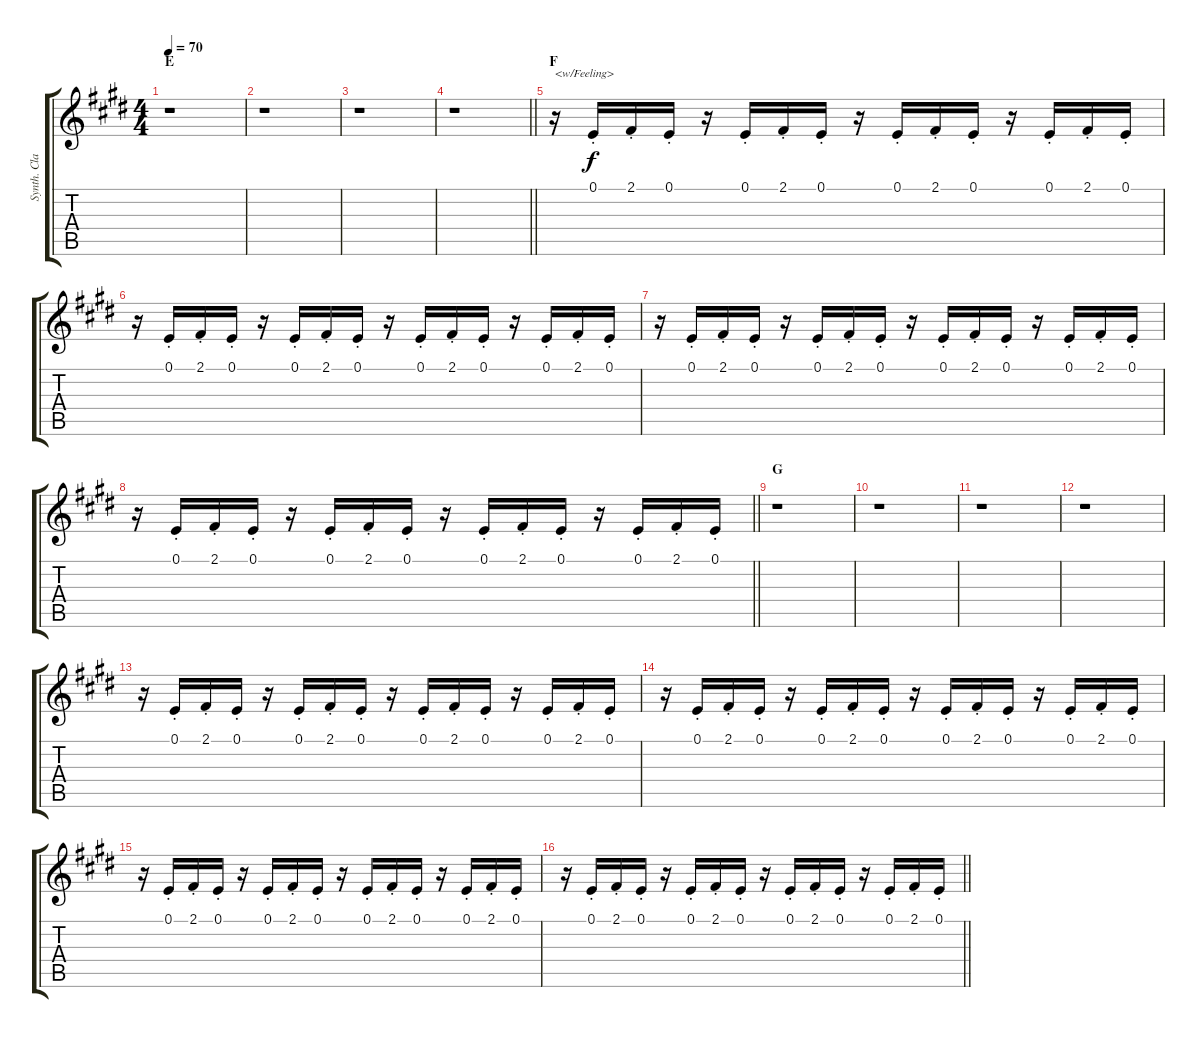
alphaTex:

\track ("Synth. Clavinet" "Synth. Cla") {instrument clavinet}
\staff {score tabs}
\tuning (E4 B3 G3 D3 A2 E2) {hide}
\ts (4 4)
\section ("" "E")
\tempo 70
\clef g2
\ks e
r.1{dy f} |
r.1 |
r.1 |
\barLineRight lightlight
r.1 |
\section ("" "F")
r.16{txt "<w/Feeling>"} 0.1{st}.16 2.1{st}.16 0.1{st}.16 r.16 0.1{st}.16 2.1{st}.16 0.1{st}.16 r.16 0.1{st}.16 2.1{st}.16 0.1{st}.16 r.16 0.1{st}.16 2.1{st}.16 0.1{st}.16 |
r.16 0.1{st}.16 2.1{st}.16 0.1{st}.16 r.16 0.1{st}.16 2.1{st}.16 0.1{st}.16 r.16 0.1{st}.16 2.1{st}.16 0.1{st}.16 r.16 0.1{st}.16 2.1{st}.16 0.1{st}.16 |
r.16 0.1{st}.16 2.1{st}.16 0.1{st}.16 r.16 0.1{st}.16 2.1{st}.16 0.1{st}.16 r.16 0.1{st}.16 2.1{st}.16 0.1{st}.16 r.16 0.1{st}.16 2.1{st}.16 0.1{st}.16 |
\barLineRight lightlight
r.16 0.1{st}.16 2.1{st}.16 0.1{st}.16 r.16 0.1{st}.16 2.1{st}.16 0.1{st}.16 r.16 0.1{st}.16 2.1{st}.16 0.1{st}.16 r.16 0.1{st}.16 2.1{st}.16 0.1{st}.16 |
\section ("" "G")
r.1 |
r.1 |
r.1 |
r.1 |
r.16 0.1{st}.16 2.1{st}.16 0.1{st}.16 r.16 0.1{st}.16 2.1{st}.16 0.1{st}.16 r.16 0.1{st}.16 2.1{st}.16 0.1{st}.16 r.16 0.1{st}.16 2.1{st}.16 0.1{st}.16 |
r.16 0.1{st}.16 2.1{st}.16 0.1{st}.16 r.16 0.1{st}.16 2.1{st}.16 0.1{st}.16 r.16 0.1{st}.16 2.1{st}.16 0.1{st}.16 r.16 0.1{st}.16 2.1{st}.16 0.1{st}.16 |
r.16 0.1{st}.16 2.1{st}.16 0.1{st}.16 r.16 0.1{st}.16 2.1{st}.16 0.1{st}.16 r.16 0.1{st}.16 2.1{st}.16 0.1{st}.16 r.16 0.1{st}.16 2.1{st}.16 0.1{st}.16 |
\barLineRight lightlight
r.16 0.1{st}.16 2.1{st}.16 0.1{st}.16 r.16 0.1{st}.16 2.1{st}.16 0.1{st}.16 r.16 0.1{st}.16 2.1{st}.16 0.1{st}.16 r.16 0.1{st}.16 2.1{st}.16 0.1{st}.16
